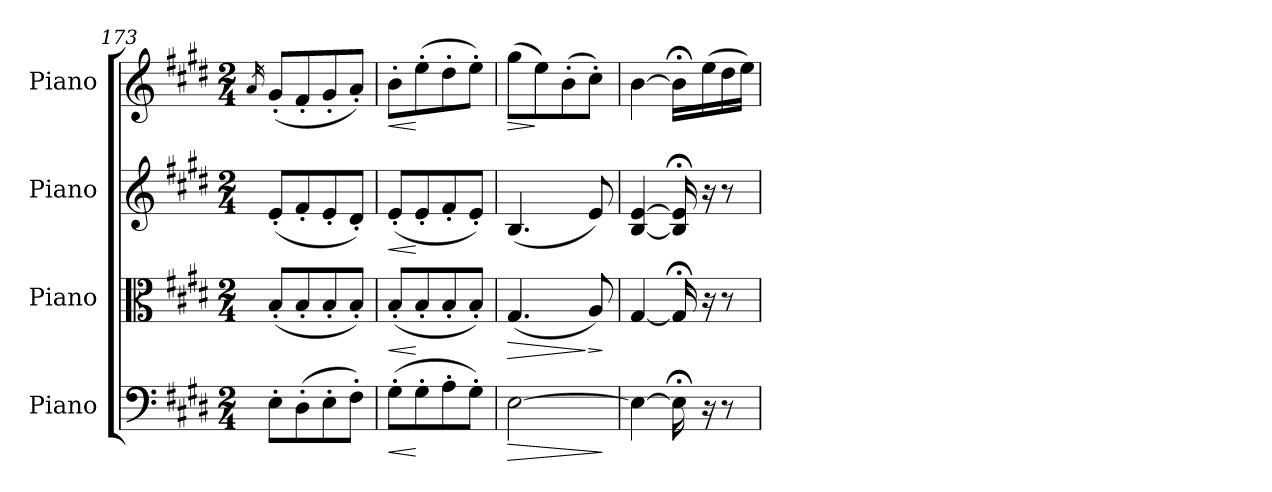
**kern	**dynam	**kern	**dynam	**kern	**dynam	**kern	**dynam
*part4	*part4	*part3	*part3	*part2	*part2	*part1	*part1
*staff4	*staff4	*staff3	*staff3	*staff2	*staff2	*staff1	*staff1
*I"Piano	*	*I"Piano	*	*I"Piano	*	*I"Piano	*
*I'Pno	*	*I'Pno	*	*I'Pno	*	*I'Pno	*
*clefF4	*	*clefC3	*	*clefG2	*	*clefG2	*
*k[f#c#g#d#]	*	*k[f#c#g#d#]	*	*k[f#c#g#d#]	*	*k[f#c#g#d#]	*
*M2/4	*	*M2/4	*	*M2/4	*	*M2/4	*
=173	=173	=173	=173	=173	=173	=173	=173
.	.	.	.	.	.	16qa/	.
8E'\L	.	(8B'/L	.	(8e'/L	.	(8g#'/L	.
(8D#'\	.	8B'/	.	8f#'/	.	8f#'/	.
8E'\	.	8B'/	.	8e'/	.	8g#'/	.
8F#'\J)	.	8B'/J)	.	8d#'/J)	.	8a'/J)	.
=174	=174	=174	=174	=174	=174	=174	=174
!	!LO:HP:b	!	!LO:HP:b	!	!LO:HP:b	!	!LO:HP:b
(8G#'\L	<	(8B'/L	<	(8e'/L	<	8b'\L	<
8G#'\	[	8B'/	[	8e'/	[	(8ee'\	[
8A'\	.	8B'/	.	8f#'/	.	8dd#'\	.
8G#'\J)	.	8B'/J)	.	8e'/J)	.	8ee'\J)	.
=175	=175	=175	=175	=175	=175	=175	=175
!	!LO:HP:b	!	!LO:HP:b	!	!	!	!LO:HP:b
[2E\	>	(4.G#/	>	(4.B/	.	(8gg#\L	>
.	.	.	.	.	.	8ee\)	]
.	.	.	.	.	.	(8b'\	.
!	!	!	!LO:HP:n=1:b	!	!	!	!
.	.	8A/)	] >	8e/)	.	8cc#'\J)	.
.	]	.	]	.	.	.	.
=176	=176	=176	=176	=176	=176	=176	=176
4E\_	.	[4G#/	.	[4B/ [4e/	.	[4b\	.
16E;<\]	.	16G#;</]	.	16B/];< 16e/];<	.	16b;<\LL]	.
16r	.	16r	.	16r	.	(16ee\	.
8r	.	8r	.	8r	.	16dd#\	.
.	.	.	.	.	.	16ee\JJ)	.
=	=	=	=	=	=	=	=
*-	*-	*-	*-	*-	*-	*-	*-
